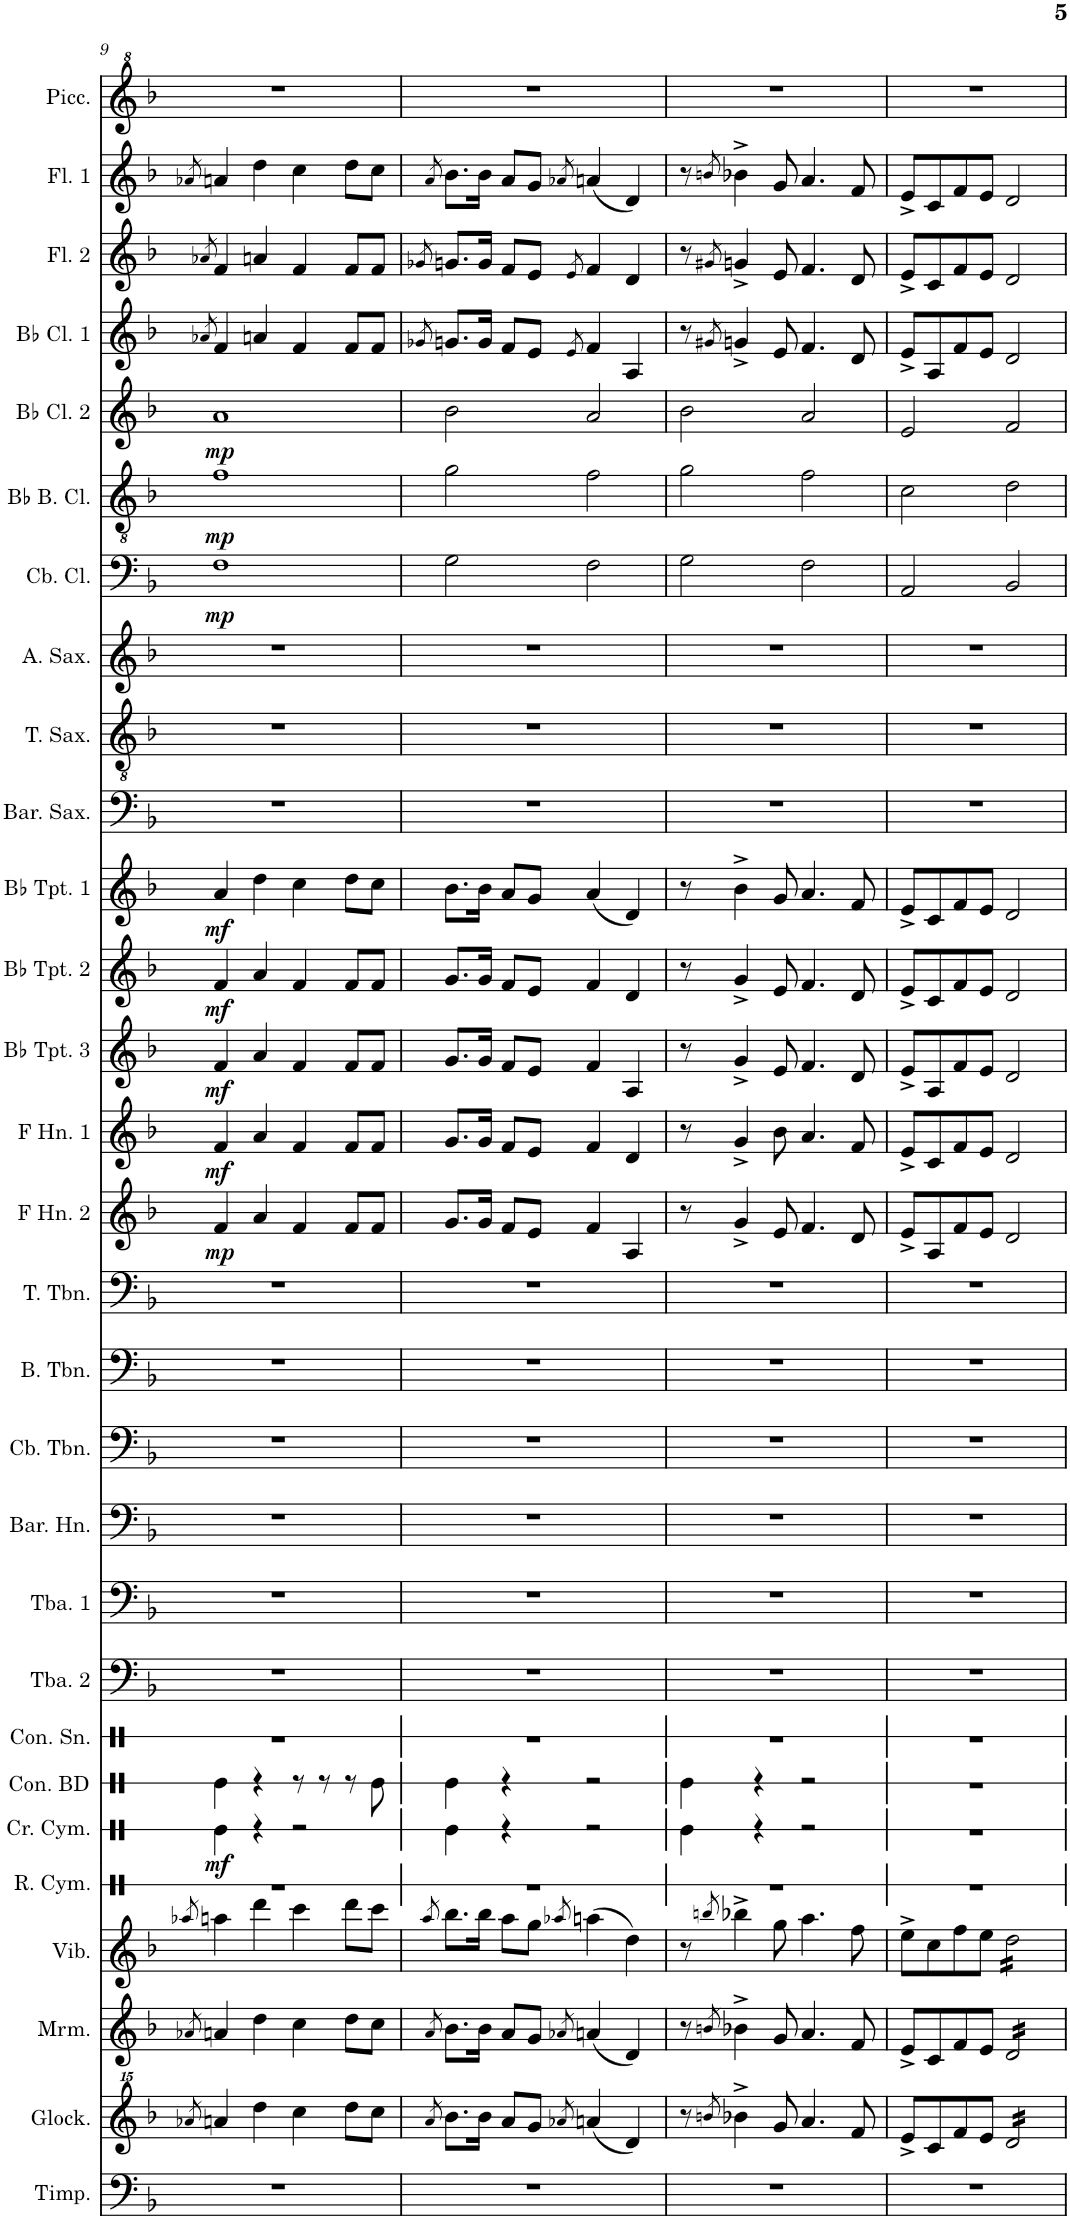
**kern	**kern	**kern	**kern	**kern	**kern	**dynam	**kern	**kern	**kern	**kern	**kern	**kern	**kern	**kern	**kern	**dynam	**kern	**dynam	**kern	**dynam	**kern	**dynam	**kern	**dynam	**kern	**kern	**kern	**kern	**dynam	**kern	**dynam	**kern	**dynam	**kern	**kern	**kern	**kern
*part29	*part28	*part27	*part26	*part25	*part24	*part24	*part23	*part22	*part21	*part20	*part19	*part18	*part17	*part16	*part15	*part15	*part14	*part14	*part13	*part13	*part12	*part12	*part11	*part11	*part10	*part9	*part8	*part7	*part7	*part6	*part6	*part5	*part5	*part4	*part3	*part2	*part1
*staff29	*staff28	*staff27	*staff26	*staff25	*staff24	*staff24	*staff23	*staff22	*staff21	*staff20	*staff19	*staff18	*staff17	*staff16	*staff15	*staff15	*staff14	*staff14	*staff13	*staff13	*staff12	*staff12	*staff11	*staff11	*staff10	*staff9	*staff8	*staff7	*staff7	*staff6	*staff6	*staff5	*staff5	*staff4	*staff3	*staff2	*staff1
*I"Timpani	*I"Glockenspiel	*I"Marimba	*I"Vibraphone	*I"Ride Cymbal	*I"Crash Cymbal	*	*I"Concert Bass Drum	*I"Concert Snare Drum	*I"Tuba 2	*I"Tuba 1	*I"Baritone Horn	*I"Contrabass Trombone	*I"Bass Trombone(Tenor 2)	*I"Tenor Trombone	*I"Horn in F 2	*	*I"Horn in F 1	*	*I"Bb Trumpet 3	*	*I"Bb Trumpet 2	*	*I"Bb Trumpet 1	*	*I"Baritone Saxophone	*I"Tenor Saxophone	*I"Alto Saxophone	*I"Contrabass Clarinet	*	*I"Bb Bass Clarinet	*	*I"Bb Clarinet 2	*	*I"Bb Clarinet 1	*I"Flute 2	*I"Flute 1	*I"Piccolo
*I'Timp.	*I'Glock.	*I'Mrm.	*I'Vib.	*I'R. Cym.	*I'Cr. Cym.	*	*I'Con. BD	*I'Con. Sn.	*I'Tba. 2	*I'Tba. 1	*I'Bar. Hn.	*I'Cb. Tbn.	*I'B. Tbn.	*I'T. Tbn.	*	*	*	*	*I'Bb Tpt. 3	*	*I'Bb Tpt. 2	*	*I'Bb Tpt. 1	*	*I'Bar. Sax.	*I'T. Sax.	*I'A. Sax.	*I'Cb. Cl.	*	*I'Bb B. Cl.	*	*I'Bb Cl. 2	*	*I'Bb Cl. 1	*I'Fl. 2	*I'Fl. 1	*I'Picc.
!!LO:PB:g=z
*clefF4	*clefG^^2	*clefG2	*clefG2	*clefX	*clefX	*	*clefX	*clefX	*clefF4	*clefF4	*clefF4	*clefF4	*clefF4	*clefF4	*clefG2	*	*clefG2	*	*clefG2	*	*clefG2	*	*clefG2	*	*clefF4	*clefGv2	*clefG2	*clefF4	*	*clefGv2	*	*clefG2	*	*clefG2	*clefG2	*clefG2	*clefG^2
*	*	*	*	*	*	*	*	*	*	*	*ITrd4c7	*	*	*	*ITrd4c7	*	*ITrd4c7	*	*ITrd1c2	*	*ITrd1c2	*	*ITrd1c2	*	*ITrd12c21	*ITrd8c14	*ITrd5c9	*ITrd1c2	*	*ITrd8c14	*	*ITrd1c2	*	*ITrd1c2	*	*	*ITrd-7c-12
*k[b-]	*k[b-]	*k[b-]	*k[b-]	*k[]	*k[]	*	*k[]	*k[]	*k[b-]	*k[b-]	*k[b-]	*k[b-]	*k[b-]	*k[b-]	*k[b-]	*	*k[b-]	*	*k[b-]	*	*k[b-]	*	*k[b-]	*	*k[b-]	*k[b-]	*k[b-]	*k[b-]	*	*k[b-]	*	*k[b-]	*	*k[b-]	*k[b-]	*k[b-]	*k[b-]
*M4/4	*M4/4	*M4/4	*M4/4	*M4/4	*M4/4	*	*M4/4	*M4/4	*M4/4	*M4/4	*M4/4	*M4/4	*M4/4	*M4/4	*M4/4	*	*M4/4	*	*M4/4	*	*M4/4	*	*M4/4	*	*M4/4	*M4/4	*M4/4	*M4/4	*	*M4/4	*	*M4/4	*	*M4/4	*M4/4	*M4/4	*M4/4
=9	=9	=9	=9	=9	=9	=9	=9	=9	=9	=9	=9	=9	=9	=9	=9	=9	=9	=9	=9	=9	=9	=9	=9	=9	=9	=9	=9	=9	=9	=9	=9	=9	=9	=9	=9	=9	=9
.	8qaaa-X/	8qa-X/	8qaa-X/	.	.	.	.	.	.	.	.	.	.	.	.	.	.	.	.	.	.	.	.	.	.	.	.	.	.	.	.	.	.	8qa-X/	8qa-X/	8qa-X/	.
!	!	!	!	!	!	!LO:DY:b	!	!	!	!	!	!	!	!	!	!LO:DY:b	!	!LO:DY:b	!	!LO:DY:b	!	!LO:DY:b	!	!LO:DY:b	!	!	!	!	!LO:DY:b	!	!LO:DY:b	!	!LO:DY:b	!	!	!	!
1r	4aaan/	4an/	4aan\	1r	4Re\	mf	4Re\	1r	1r	1r	1r	1r	1r	1r	4f/	mp	4f/	mf	4f/	mf	4f/	mf	4a/	mf	1r	1r	1r	1F	mp	1f	mp	1a	mp	4f/	4f/	4an/	1r
.	4dddd\	4dd\	4ddd\	.	4r	.	4r	.	.	.	.	.	.	.	4a/	.	4a/	.	4a/	.	4a/	.	4dd\	.	.	.	.	.	.	.	.	.	.	4an/	4an/	4dd\	.
.	4cccc\	4cc\	4ccc\	.	2r	.	8r	.	.	.	.	.	.	.	4f/	.	4f/	.	4f/	.	4f/	.	4cc\	.	.	.	.	.	.	.	.	.	.	4f/	4f/	4cc\	.
.	.	.	.	.	.	.	8r	.	.	.	.	.	.	.	.	.	.	.	.	.	.	.	.	.	.	.	.	.	.	.	.	.	.	.	.	.	.
.	8dddd\L	8dd\L	8ddd\L	.	.	.	8r	.	.	.	.	.	.	.	8f/L	.	8f/L	.	8f/L	.	8f/L	.	8dd\L	.	.	.	.	.	.	.	.	.	.	8f/L	8f/L	8dd\L	.
.	8cccc\J	8cc\J	8ccc\J	.	.	.	8Re\	.	.	.	.	.	.	.	8f/J	.	8f/J	.	8f/J	.	8f/J	.	8cc\J	.	.	.	.	.	.	.	.	.	.	8f/J	8f/J	8cc\J	.
=10	=10	=10	=10	=10	=10	=10	=10	=10	=10	=10	=10	=10	=10	=10	=10	=10	=10	=10	=10	=10	=10	=10	=10	=10	=10	=10	=10	=10	=10	=10	=10	=10	=10	=10	=10	=10	=10
.	8qaaa/	8qa/	8qaa/	.	.	.	.	.	.	.	.	.	.	.	.	.	.	.	.	.	.	.	.	.	.	.	.	.	.	.	.	.	.	8qg-X/	8qg-X/	8qa/	.
1r	8.bbb-\L	8.b-\L	8.bb-\L	1r	4Re\	.	4Re\	1r	1r	1r	1r	1r	1r	1r	8.g/L	.	8.g/L	.	8.g/L	.	8.g/L	.	8.b-\L	.	1r	1r	1r	2G\	.	2g\	.	2b-\	.	8.gn/L	8.gn/L	8.b-\L	1r
.	16bbb-\Jk	16b-\Jk	16bb-\Jk	.	.	.	.	.	.	.	.	.	.	.	16g/Jk	.	16g/Jk	.	16g/Jk	.	16g/Jk	.	16b-\Jk	.	.	.	.	.	.	.	.	.	.	16g/Jk	16g/Jk	16b-\Jk	.
.	8aaa/L	8a/L	8aa\L	.	4r	.	4r	.	.	.	.	.	.	.	8f/L	.	8f/L	.	8f/L	.	8f/L	.	8a/L	.	.	.	.	.	.	.	.	.	.	8f/L	8f/L	8a/L	.
.	8ggg/J	8g/J	8gg\J	.	.	.	.	.	.	.	.	.	.	.	8e/J	.	8e/J	.	8e/J	.	8e/J	.	8g/J	.	.	.	.	.	.	.	.	.	.	8e/J	8e/J	8g/J	.
.	8qaaa-X/	8qa-X/	8qaa-X/	.	.	.	.	.	.	.	.	.	.	.	.	.	.	.	.	.	.	.	.	.	.	.	.	.	.	.	.	.	.	8qe/	8qe/	8qa-X/	.
.	(4aaan/	(4an/	(4aan\	.	2r	.	2r	.	.	.	.	.	.	.	4f/	.	4f/	.	4f/	.	4f/	.	(4a/	.	.	.	.	2F\	.	2f\	.	2a/	.	4f/	4f/	(4an/	.
.	4ddd/)	4d/)	4dd\)	.	.	.	.	.	.	.	.	.	.	.	4A/	.	4d/	.	4A/	.	4d/	.	4d/)	.	.	.	.	.	.	.	.	.	.	4A/	4d/	4d/)	.
=11	=11	=11	=11	=11	=11	=11	=11	=11	=11	=11	=11	=11	=11	=11	=11	=11	=11	=11	=11	=11	=11	=11	=11	=11	=11	=11	=11	=11	=11	=11	=11	=11	=11	=11	=11	=11	=11
1r	8r	8r	8r	1r	4Re\	.	4Re\	1r	1r	1r	1r	1r	1r	1r	8r	.	8r	.	8r	.	8r	.	8r	.	1r	1r	1r	2G\	.	2g\	.	2b-\	.	8r	8r	8r	1r
.	8qbbbn/	8qbn/	8qbbn/	.	.	.	.	.	.	.	.	.	.	.	.	.	.	.	.	.	.	.	.	.	.	.	.	.	.	.	.	.	.	8qg#X/	8qg#X/	8qbn/	.
.	4bbb-X^\	4b-X^\	4bb-X^\	.	.	.	.	.	.	.	.	.	.	.	4g^/	.	4g^/	.	4g^/	.	4g^/	.	4b-^\	.	.	.	.	.	.	.	.	.	.	4gn^/	4gn^/	4b-X^\	.
.	.	.	.	.	4r	.	4r	.	.	.	.	.	.	.	.	.	.	.	.	.	.	.	.	.	.	.	.	.	.	.	.	.	.	.	.	.	.
.	8ggg/	8g/	8gg\	.	.	.	.	.	.	.	.	.	.	.	8e/	.	8b-\	.	8e/	.	8e/	.	8g/	.	.	.	.	.	.	.	.	.	.	8e/	8e/	8g/	.
.	4.aaa/	4.a/	4.aa\	.	2r	.	2r	.	.	.	.	.	.	.	4.f/	.	4.a/	.	4.f/	.	4.f/	.	4.a/	.	.	.	.	2F\	.	2f\	.	2a/	.	4.f/	4.f/	4.a/	.
.	8fff/	8f/	8ff\	.	.	.	.	.	.	.	.	.	.	.	8d/	.	8f/	.	8d/	.	8d/	.	8f/	.	.	.	.	.	.	.	.	.	.	8d/	8d/	8f/	.
=12	=12	=12	=12	=12	=12	=12	=12	=12	=12	=12	=12	=12	=12	=12	=12	=12	=12	=12	=12	=12	=12	=12	=12	=12	=12	=12	=12	=12	=12	=12	=12	=12	=12	=12	=12	=12	=12
1r	8eee^/L	8e^/L	8ee^\L	1r	1r	.	1r	1r	1r	1r	1r	1r	1r	1r	8e^/L	.	8e^/L	.	8e^/L	.	8e^/L	.	8e^/L	.	1r	1r	1r	2AA/	.	2c\	.	2e/	.	8e^/L	8e^/L	8e^/L	1r
.	8ccc/	8c/	8cc\	.	.	.	.	.	.	.	.	.	.	.	8A/	.	8c/	.	8A/	.	8c/	.	8c/	.	.	.	.	.	.	.	.	.	.	8A/	8c/	8c/	.
.	8fff/	8f/	8ff\	.	.	.	.	.	.	.	.	.	.	.	8f/	.	8f/	.	8f/	.	8f/	.	8f/	.	.	.	.	.	.	.	.	.	.	8f/	8f/	8f/	.
.	8eee/J	8e/J	8ee\J	.	.	.	.	.	.	.	.	.	.	.	8e/J	.	8e/J	.	8e/J	.	8e/J	.	8e/J	.	.	.	.	.	.	.	.	.	.	8e/J	8e/J	8e/J	.
*	*tremolo	*	*	*	*	*	*	*	*	*	*	*	*	*	*	*	*	*	*	*	*	*	*	*	*	*	*	*	*	*	*	*	*	*	*	*	*
*	*	*tremolo	*	*	*	*	*	*	*	*	*	*	*	*	*	*	*	*	*	*	*	*	*	*	*	*	*	*	*	*	*	*	*	*	*	*	*
*	*	*	*tremolo	*	*	*	*	*	*	*	*	*	*	*	*	*	*	*	*	*	*	*	*	*	*	*	*	*	*	*	*	*	*	*	*	*	*
.	16ddd/LL	16d/LL	16dd\LL	.	.	.	.	.	.	.	.	.	.	.	2d/	.	2d/	.	2d/	.	2d/	.	2d/	.	.	.	.	2BB-/	.	2d\	.	2f/	.	2d/	2d/	2d/	.
.	16ddd/	16d/	16dd\	.	.	.	.	.	.	.	.	.	.	.	.	.	.	.	.	.	.	.	.	.	.	.	.	.	.	.	.	.	.	.	.	.	.
.	16ddd/	16d/	16dd\	.	.	.	.	.	.	.	.	.	.	.	.	.	.	.	.	.	.	.	.	.	.	.	.	.	.	.	.	.	.	.	.	.	.
.	16ddd/	16d/	16dd\	.	.	.	.	.	.	.	.	.	.	.	.	.	.	.	.	.	.	.	.	.	.	.	.	.	.	.	.	.	.	.	.	.	.
.	16ddd/	16d/	16dd\	.	.	.	.	.	.	.	.	.	.	.	.	.	.	.	.	.	.	.	.	.	.	.	.	.	.	.	.	.	.	.	.	.	.
.	16ddd/	16d/	16dd\	.	.	.	.	.	.	.	.	.	.	.	.	.	.	.	.	.	.	.	.	.	.	.	.	.	.	.	.	.	.	.	.	.	.
.	16ddd/	16d/	16dd\	.	.	.	.	.	.	.	.	.	.	.	.	.	.	.	.	.	.	.	.	.	.	.	.	.	.	.	.	.	.	.	.	.	.
.	16ddd/JJ	16d/JJ	16dd\JJ	.	.	.	.	.	.	.	.	.	.	.	.	.	.	.	.	.	.	.	.	.	.	.	.	.	.	.	.	.	.	.	.	.	.
*	*	*	*Xtremolo	*	*	*	*	*	*	*	*	*	*	*	*	*	*	*	*	*	*	*	*	*	*	*	*	*	*	*	*	*	*	*	*	*	*
*	*	*Xtremolo	*	*	*	*	*	*	*	*	*	*	*	*	*	*	*	*	*	*	*	*	*	*	*	*	*	*	*	*	*	*	*	*	*	*	*
*	*Xtremolo	*	*	*	*	*	*	*	*	*	*	*	*	*	*	*	*	*	*	*	*	*	*	*	*	*	*	*	*	*	*	*	*	*	*	*	*
=	=	=	=	=	=	=	=	=	=	=	=	=	=	=	=	=	=	=	=	=	=	=	=	=	=	=	=	=	=	=	=	=	=	=	=	=	=
*-	*-	*-	*-	*-	*-	*-	*-	*-	*-	*-	*-	*-	*-	*-	*-	*-	*-	*-	*-	*-	*-	*-	*-	*-	*-	*-	*-	*-	*-	*-	*-	*-	*-	*-	*-	*-	*-
